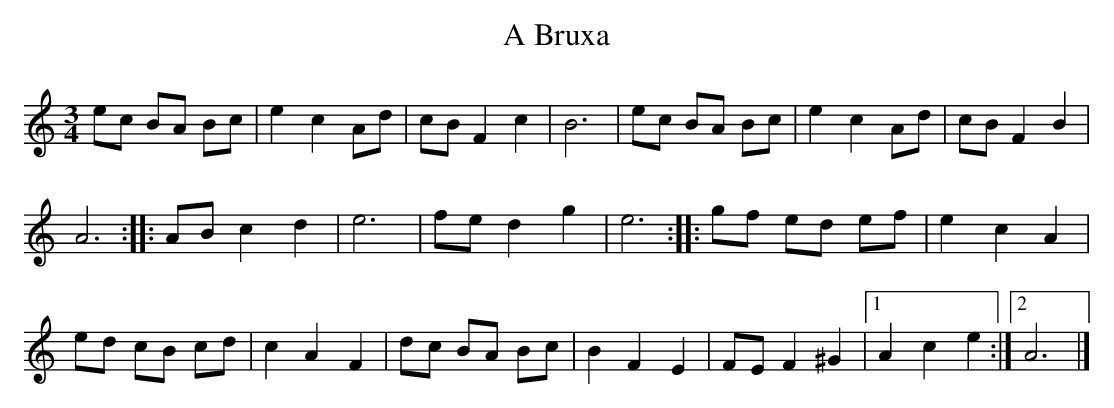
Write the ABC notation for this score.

X:1
T:A Bruxa
M:3/4
L:1/8
K:Am
ec BA Bc|e2 c2 Ad|cB F2 c2|B6|ec BA Bc|e2 c2 Ad|cB F2 B2|
A6::AB c2 d2|e6|fe d2 g2|e6::gf ed ef|e2 c2 A2|
ed cB cd|c2 A2 F2|dc BA Bc|B2 F2 E2|FE F2 ^G2|1A2 c2 e2:|]2A6|]
